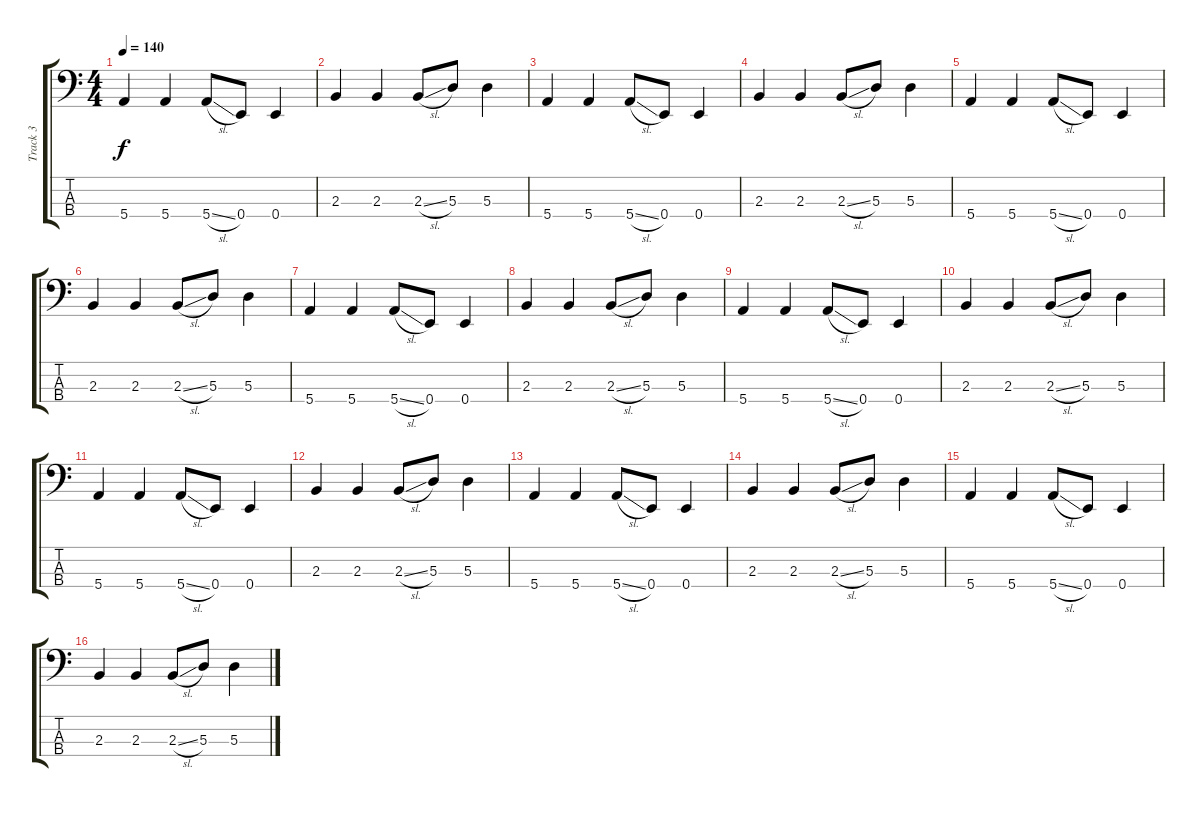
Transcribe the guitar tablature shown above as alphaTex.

\track ("Track 3" "Track 3") {instrument electricbassfinger}
\staff {score tabs}
\tuning (G2 D2 A1 E1) {hide}
\ts (4 4)
\tempo 140
\clef f4
\ks c
5.4.4{dy f} 5.4.4 5.4{sl}.8 0.4.8 0.4.4 |
2.3.4 2.3.4 2.3{sl}.8 5.3.8 5.3.4 |
5.4.4 5.4.4 5.4{sl}.8 0.4.8 0.4.4 |
2.3.4 2.3.4 2.3{sl}.8 5.3.8 5.3.4 |
5.4.4 5.4.4 5.4{sl}.8 0.4.8 0.4.4 |
2.3.4 2.3.4 2.3{sl}.8 5.3.8 5.3.4 |
5.4.4 5.4.4 5.4{sl}.8 0.4.8 0.4.4 |
2.3.4 2.3.4 2.3{sl}.8 5.3.8 5.3.4 |
5.4.4 5.4.4 5.4{sl}.8 0.4.8 0.4.4 |
2.3.4 2.3.4 2.3{sl}.8 5.3.8 5.3.4 |
5.4.4 5.4.4 5.4{sl}.8 0.4.8 0.4.4 |
2.3.4 2.3.4 2.3{sl}.8 5.3.8 5.3.4 |
5.4.4 5.4.4 5.4{sl}.8 0.4.8 0.4.4 |
2.3.4 2.3.4 2.3{sl}.8 5.3.8 5.3.4 |
5.4.4 5.4.4 5.4{sl}.8 0.4.8 0.4.4 |
2.3.4 2.3.4 2.3{sl}.8 5.3.8 5.3.4
